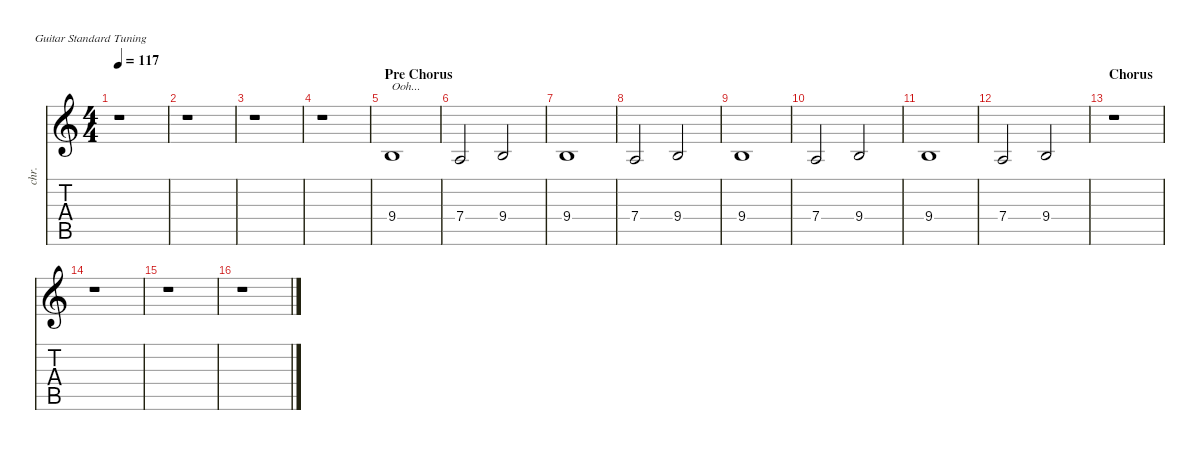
\defaultSystemsLayout 4
\hideDynamics
\bracketExtendMode nobrackets
\otherSystemsTrackNameOrientation horizontal
\track ("Mikey Welsh - Backup Vocals" "chr.") {instrument voiceoohs}
\staff {score tabs}
\tuning (E4 B3 G3 D3 A2 E2)
\ts (4 4)
\tempo 117
\clef g2
\ks c
r.1{dy f beam Down} |
r.1{beam Down} |
r.1{beam Down} |
r.1{beam Down} |
\section ("" "Pre Chorus")
9.4.1{txt "Ooh..." beam Up} |
7.4.2{beam Up} 9.4.2{beam Up} |
9.4.1{beam Up} |
7.4.2{beam Up} 9.4.2{beam Up} |
9.4.1{beam Up} |
7.4.2{beam Up} 9.4.2{beam Up} |
9.4.1{beam Up} |
7.4.2{beam Up} 9.4.2{beam Up} |
\section ("" "Chorus")
r.1{beam Down} |
r.1{beam Down} |
r.1{beam Down} |
r.1{beam Down}
